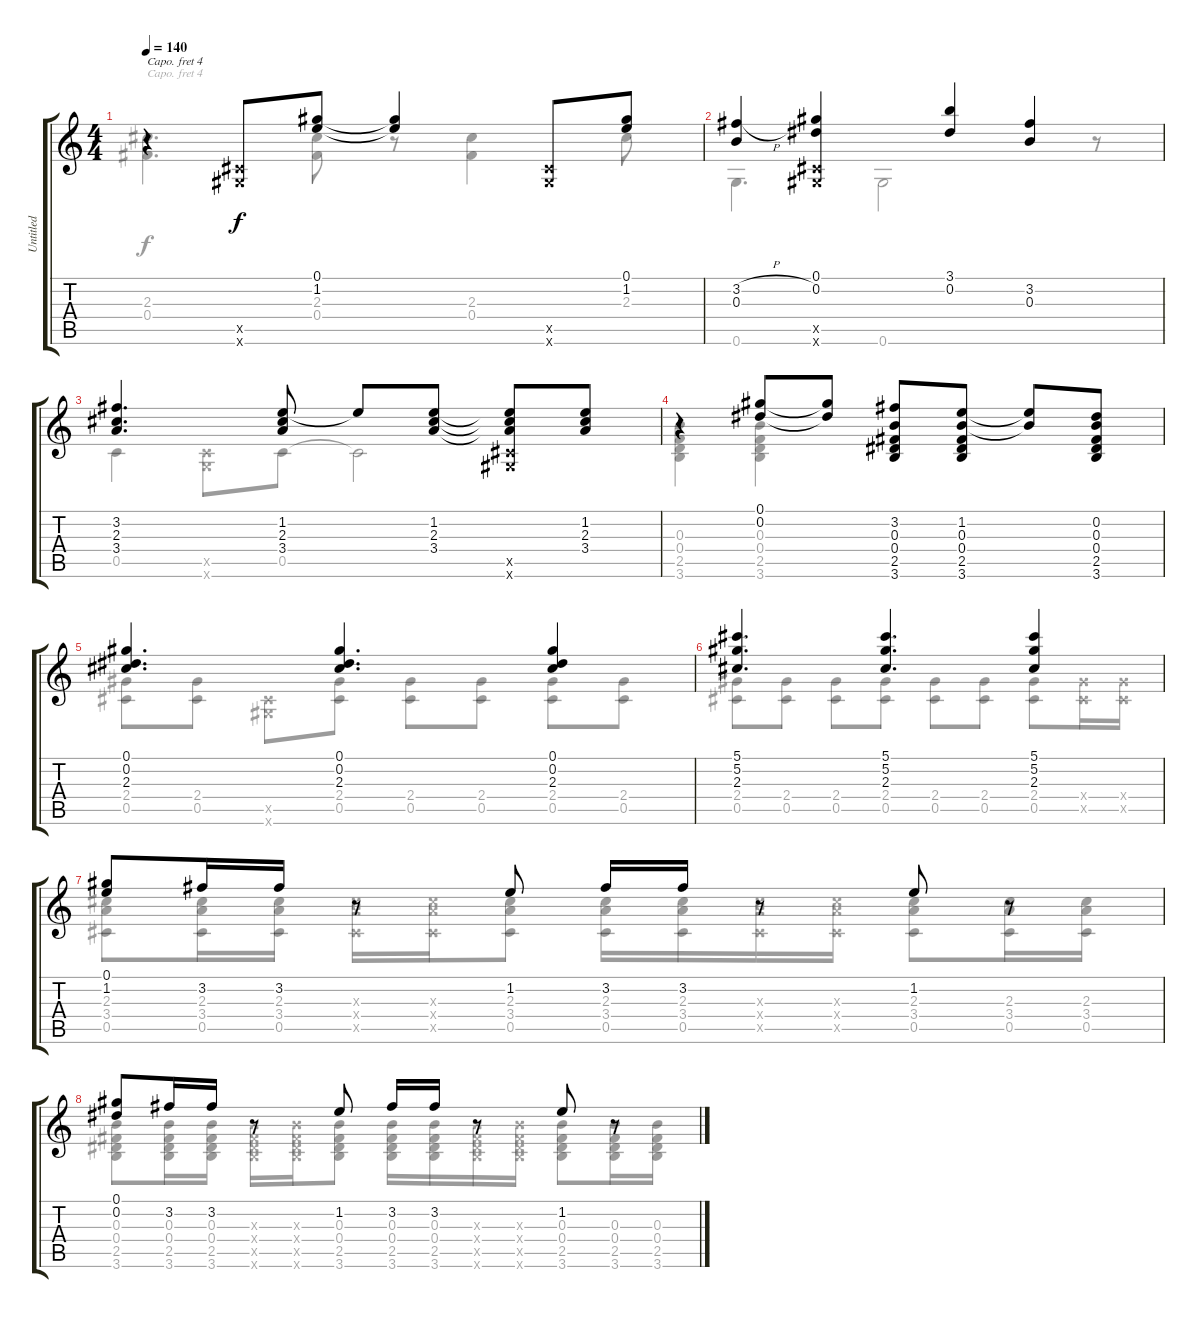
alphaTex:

\track ("Untitled" "Untitled") {instrument electricguitarjazz}
\staff {score tabs}
\capo 4
\tuning (E4 B3 G3 D3 A2 E2) {hide}
\voice
\ts (4 4)
\tempo 140
\clef g2
\ks c
r.4{dy f} (0.5{x} 0.6{x}).8 (0.1 1.2).8 (0.1{t} 1.2{t}).4 (0.5{x} 0.6{x}).8 (0.1 1.2).8 |
(3.2{h} 0.3).4 (0.1 0.2 0.5{x} 0.6{x}).4 (3.1 0.2).4 (3.2 0.3).4 |
(3.2 2.3 3.4).4{d} (1.2 2.3 3.4).8 1.2{t}.8 (1.2 2.3 3.4).8 (1.2{t} 2.3{t} 3.4{t} 0.5{x} 0.6{x}).8 (1.2 2.3 3.4).8 |
r.4 (0.1 0.2).8 (0.1{t} 0.2{t}).8 (3.2 0.3 0.4 2.5 3.6).8 (1.2 0.3 0.4 2.5 3.6).8 (1.2{t} 0.3{t}).8 (0.2 0.3 0.4 2.5 3.6).8 |
(0.1 0.2 2.3).4{d} (0.1 0.2 2.3).4{d} (0.1 0.2 2.3).4 |
(5.1 5.2 2.3).4{d} (5.1 5.2 2.3).4{d} (5.1 5.2 2.3).4 |
(0.1 1.2).8 3.2.16 3.2.16 r.8 1.2.8 3.2.16 3.2.16 r.8 1.2.8 r.8 |
(0.1 0.2).8 3.2.16 3.2.16 r.8 1.2.8 3.2.16 3.2.16 r.8 1.2.8 r.8
\voice
\clef g2
\ottava regular
\simile none
\ks c
(2.3 0.4).4{d dy f} (2.3 0.4).8 r.8 (2.3 0.4).4 2.3.8 |
0.6.4{d} 0.6.2 r.8 |
0.5.4 (0.5{x} 0.6{x}).8 0.5.8 0.5{t}.2 |
(0.3 0.4 2.5 3.6).4 (0.3 0.4 2.5 3.6).4 |
(2.4 0.5).8 (2.4 0.5).8 (0.5{x} 0.6{x}).8 (2.4 0.5).8 (2.4 0.5).8 (2.4 0.5).8 (2.4 0.5).8 (2.4 0.5).8 |
(2.4 0.5).8 (2.4 0.5).8 (2.4 0.5).8 (2.4 0.5).8 (2.4 0.5).8 (2.4 0.5).8 (2.4 0.5).8 (2.4{x} 0.5{x}).16 (2.4{x} 0.5{x}).16 |
(2.3 3.4 0.5).8 (2.3 3.4 0.5).16 (2.3 3.4 0.5).16 (2.3{x} 3.4{x} 0.5{x}).16 (2.3{x} 3.4{x} 0.5{x}).16 (2.3 3.4 0.5).8 (2.3 3.4 0.5).16 (2.3 3.4 0.5).16 (2.3{x} 3.4{x} 0.5{x}).16 (2.3{x} 3.4{x} 0.5{x}).16 (2.3 3.4 0.5).8 (2.3 3.4 0.5).16 (2.3 3.4 0.5).16 |
(0.3 0.4 2.5 3.6).8 (0.3 0.4 2.5 3.6).16 (0.3 0.4 2.5 3.6).16 (0.3{x} 0.4{x} 2.5{x} 3.6{x}).16 (0.3{x} 0.4{x} 2.5{x} 3.6{x}).16 (0.3 0.4 2.5 3.6).8 (0.3 0.4 2.5 3.6).16 (0.3 0.4 2.5 3.6).16 (0.3{x} 0.4{x} 2.5{x} 3.6{x}).16 (0.3{x} 0.4{x} 2.5{x} 3.6{x}).16 (0.3 0.4 2.5 3.6).8 (0.3 0.4 2.5 3.6).16 (0.3 0.4 2.5 3.6).16
